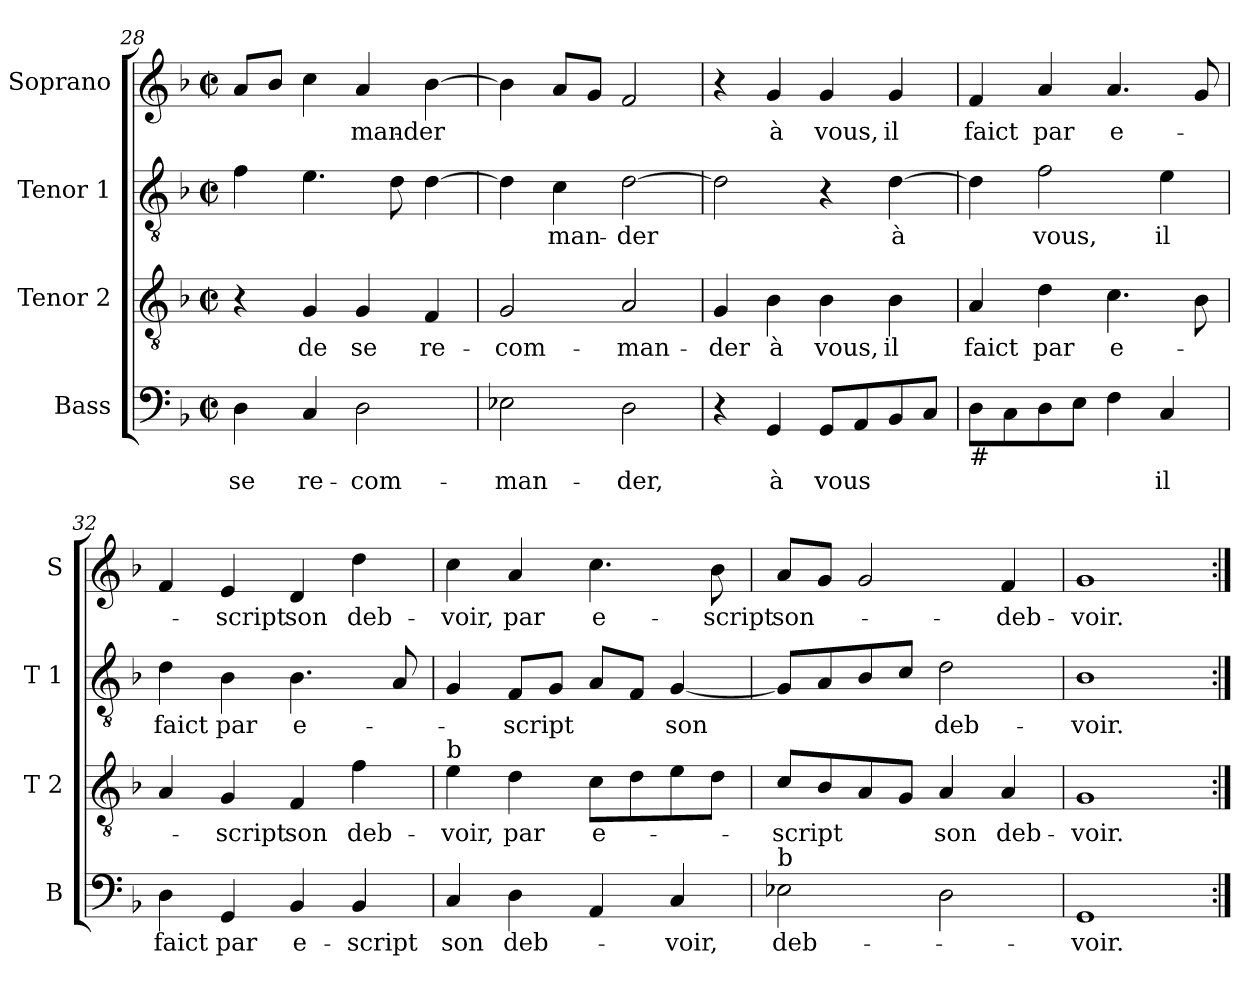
**kern	**text	**kern	**text	**kern	**text	**kern	**text
*part4	*part4	*part3	*part3	*part2	*part2	*part1	*part1
*staff4	*staff4	*staff3	*staff3	*staff2	*staff2	*staff1	*staff1
*I"Bass	*	*I"Tenor 2	*	*I"Tenor 1	*	*I"Soprano	*
*I'B	*	*I'T 2	*	*I'T 1	*	*I'S	*
*clefF4	*	*clefGv2	*	*clefGv2	*	*clefG2	*
*k[b-]	*	*k[b-]	*	*k[b-]	*	*k[b-]	*
*F:	*	*F:	*	*F:	*	*F:	*
*M2/2	*	*M2/2	*	*M2/2	*	*M2/2	*
*met(c|)	*	*met(c|)	*	*met(c|)	*	*met(c|)	*
=28	=28	=28	=28	=28	=28	=28	=28
!	!LO:LY:b	!	!	!	!	!	!
4D\	se	4r	.	4f\	.	8a/L	.
.	.	.	.	.	.	8b-/J	.
!	!LO:LY:b	!	!LO:LY:b	!	!	!	!
4C/	re-	4G/	de	4.e\	.	4cc\	.
!	!LO:LY:b	!	!LO:LY:b	!	!	!	!LO:LY:b
2D\	-com-	4G/	se	.	.	4a/	-man-
.	.	.	.	8d\	.	.	.
!	!	!	!LO:LY:b	!	!	!	!LO:LY:b
.	.	4F/	re-	[4d\	.	[4b-\	-der
=29	=29	=29	=29	=29	=29	=29	=29
!	!LO:LY:b	!	!LO:LY:b	!	!	!	!
2E-X\	-man-	2G/	-com-	4d\]	.	4b-\]	.
!	!	!	!	!	!LO:LY:b	!	!
.	.	.	.	4c\	-man-	8a/L	.
.	.	.	.	.	.	8g/J	.
!	!LO:LY:b	!	!LO:LY:b	!	!LO:LY:b	!	!
2D\	-der,	2A/	-man-	[2d\	-der	2f/	.
=30	=30	=30	=30	=30	=30	=30	=30
!	!	!	!LO:LY:b	!	!	!	!
4r	.	4G/	-der	2d\]	.	4r	.
!	!LO:LY:b	!	!LO:LY:b	!	!	!	!LO:LY:b
4GG/	à	4B-\	à	.	.	4g/	à
!	!LO:LY:b	!	!LO:LY:b	!	!	!	!LO:LY:b
8GG/L	vous	4B-\	vous,	4r	.	4g/	vous,
8AA/	.	.	.	.	.	.	.
!	!	!	!LO:LY:b	!	!LO:LY:b	!	!LO:LY:b
8BB-/	.	4B-\	il	[4d\	à	4g/	il
8C/J	.	.	.	.	.	.	.
=31	=31	=31	=31	=31	=31	=31	=31
!LO:TX:b:t=#	!	!	!	!	!	!	!
!	!	!	!LO:LY:b	!	!	!	!LO:LY:b
8D\L	.	4A/	faict	4d\]	.	4f/	faict
8C\	.	.	.	.	.	.	.
!	!	!	!LO:LY:b	!	!LO:LY:b	!	!LO:LY:b
8D\	.	4d\	par	2f\	vous,	4a/	par
8E\J	.	.	.	.	.	.	.
!	!	!	!LO:LY:b	!	!	!	!LO:LY:b
4F\	.	4.c\	e-	.	.	4.a/	e-
!	!LO:LY:b	!	!	!	!LO:LY:b	!	!
4C/	il	.	.	4e\	il	.	.
.	.	8B-\	.	.	.	8g/	.
!!LO:LB:g=z
=32	=32	=32	=32	=32	=32	=32	=32
!	!LO:LY:b	!	!	!	!LO:LY:b	!	!
4D\	faict	4A/	.	4d\	faict	4f/	.
!	!LO:LY:b	!	!LO:LY:b	!	!LO:LY:b	!	!LO:LY:b
4GG/	par	4G/	-script	4B-\	par	4e/	-script
!	!LO:LY:b	!	!LO:LY:b	!	!LO:LY:b	!	!LO:LY:b
4BB-/	e-	4F/	son	4.B-\	e-	4d/	son
!	!LO:LY:b	!	!LO:LY:b	!	!	!	!LO:LY:b
4BB-/	-script	4f\	deb-	.	.	4dd\	deb-
.	.	.	.	8A/	.	.	.
=33	=33	=33	=33	=33	=33	=33	=33
!	!	!LO:TX:a:t=b	!	!	!	!	!
!	!LO:LY:b	!	!LO:LY:b	!	!	!	!LO:LY:b
4C/	son	4e\	-voir,	4G/	.	4cc\	-voir,
!	!LO:LY:b	!	!LO:LY:b	!	!LO:LY:b	!	!LO:LY:b
4D\	deb-	4d\	par	8F/L	-script	4a/	par
.	.	.	.	8G/J	.	.	.
!	!	!	!LO:LY:b	!	!	!	!LO:LY:b
4AA/	.	8c\L	e-	8A/L	.	4.cc\	e-
.	.	8d\	.	8F/J	.	.	.
!	!LO:LY:b	!	!	!	!LO:LY:b	!	!
4C/	-voir,	8e\	.	[4G/	son	.	.
!	!	!	!	!	!	!	!LO:LY:b
.	.	8d\J	.	.	.	8b-\	-script
=34	=34	=34	=34	=34	=34	=34	=34
!LO:TX:a:t=b	!	!	!	!	!	!	!
!	!LO:LY:b	!	!LO:LY:b	!	!	!	!LO:LY:b
2E-X\	deb-	8c/L	-script	8G/L]	.	8a/L	son-
.	.	8B-/	.	8A/	.	8g/J	.
.	.	8A/	.	8B-/	.	2g/	.
.	.	8G/J	.	8c/J	.	.	.
!	!	!	!LO:LY:b	!	!LO:LY:b	!	!
2D\	.	4A/	son	2d\	deb-	.	.
!	!	!	!LO:LY:b	!	!	!	!LO:LY:b
.	.	4A/	deb-	.	.	4f/	-deb-
=35	=35	=35	=35	=35	=35	=35	=35
!	!LO:LY:b	!	!LO:LY:b	!	!LO:LY:b	!	!LO:LY:b
1GG	-voir.	1G	-voir.	1B-	-voir.	1g	-voir.
=:|!	=:|!	=:|!	=:|!	=:|!	=:|!	=:|!	=:|!
*-	*-	*-	*-	*-	*-	*-	*-
